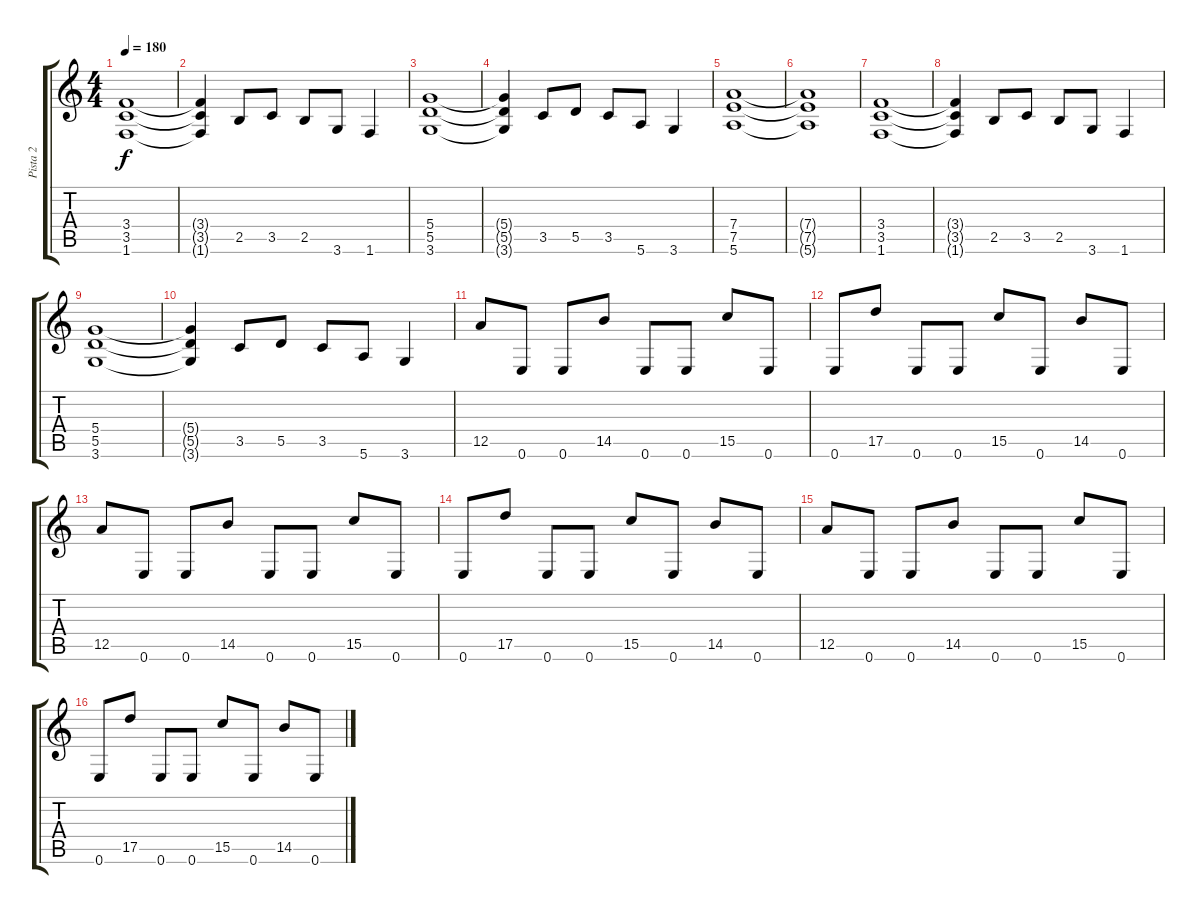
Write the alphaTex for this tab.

\track ("Pista 2" "Pista 2") {instrument distortionguitar}
\staff {score tabs}
\tuning (E4 B3 G3 D3 A2 E2) {hide}
\ts (4 4)
\tempo 180
\clef g2
\ks c
(3.4 3.5 1.6).1{dy f} |
(3.4{t} 3.5{t} 1.6{t}).4 2.5.8 3.5.8 2.5.8 3.6.8 1.6.4 |
(5.4 5.5 3.6).1 |
(5.4{t} 5.5{t} 3.6{t}).4 3.5.8 5.5.8 3.5.8 5.6.8 3.6.4 |
(7.4 7.5 5.6).1 |
(7.4{t} 7.5{t} 5.6{t}).1 |
(3.4 3.5 1.6).1 |
(3.4{t} 3.5{t} 1.6{t}).4 2.5.8 3.5.8 2.5.8 3.6.8 1.6.4 |
(5.4 5.5 3.6).1 |
(5.4{t} 5.5{t} 3.6{t}).4 3.5.8 5.5.8 3.5.8 5.6.8 3.6.4 |
12.5.8 0.6.8 0.6.8 14.5.8 0.6.8 0.6.8 15.5.8 0.6.8 |
0.6.8 17.5.8 0.6.8 0.6.8 15.5.8 0.6.8 14.5.8 0.6.8 |
12.5.8 0.6.8 0.6.8 14.5.8 0.6.8 0.6.8 15.5.8 0.6.8 |
0.6.8 17.5.8 0.6.8 0.6.8 15.5.8 0.6.8 14.5.8 0.6.8 |
12.5.8 0.6.8 0.6.8 14.5.8 0.6.8 0.6.8 15.5.8 0.6.8 |
0.6.8 17.5.8 0.6.8 0.6.8 15.5.8 0.6.8 14.5.8 0.6.8
